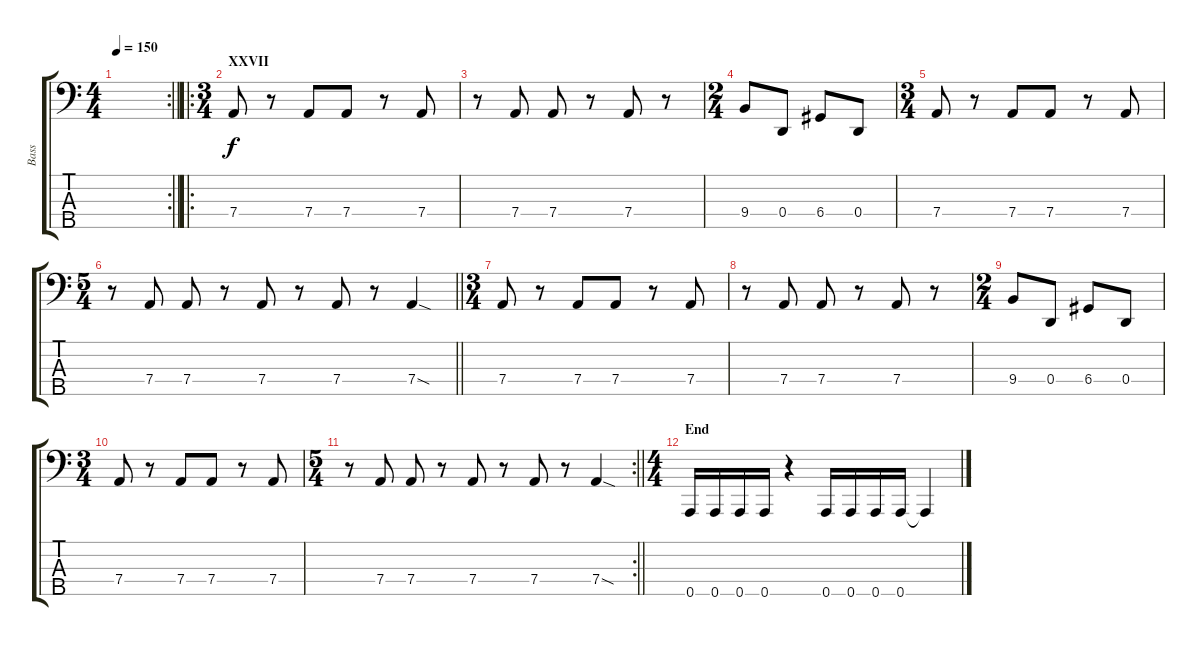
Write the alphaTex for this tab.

\track ("Bass" "Bass") {instrument electricbassfinger}
\staff {score tabs}
\tuning (F2 C2 G1 D1 A0) {hide}
\rc 2
\ts (4 4)
\tempo 150
\clef f4
\barLineRight lightlight
\ks c
|
\ro
\ts (3 4)
\section ("" "XXVII")
7.4.8{volume 7 instrument electricbassfinger} r.8 7.4.8 7.4.8 r.8 7.4.8 |
r.8 7.4.8 7.4.8 r.8 7.4.8 r.8 |
\ts (2 4)
9.4.8 0.4.8 6.4.8 0.4.8 |
\ts (3 4)
7.4.8 r.8 7.4.8 7.4.8 r.8 7.4.8 |
\ts (5 4)
\barLineRight lightlight
r.8 7.4.8 7.4.8 r.8 7.4.8 r.8 7.4.8 r.8 7.4{sod}.4 |
\ts (3 4)
\section ("" "")
7.4.8 r.8 7.4.8 7.4.8 r.8 7.4.8 |
r.8 7.4.8 7.4.8 r.8 7.4.8 r.8 |
\ts (2 4)
9.4.8 0.4.8 6.4.8 0.4.8 |
\ts (3 4)
7.4.8 r.8 7.4.8 7.4.8 r.8 7.4.8 |
\rc 2
\ts (5 4)
\barLineRight lightlight
r.8 7.4.8 7.4.8 r.8 7.4.8 r.8 7.4.8 r.8 7.4{sod}.4 |
\ts (4 4)
\section ("" "End")
0.5.16 0.5.16 0.5.16 0.5.16 r.4 0.5.16 0.5.16 0.5.16 0.5.16 0.5{t}.4
